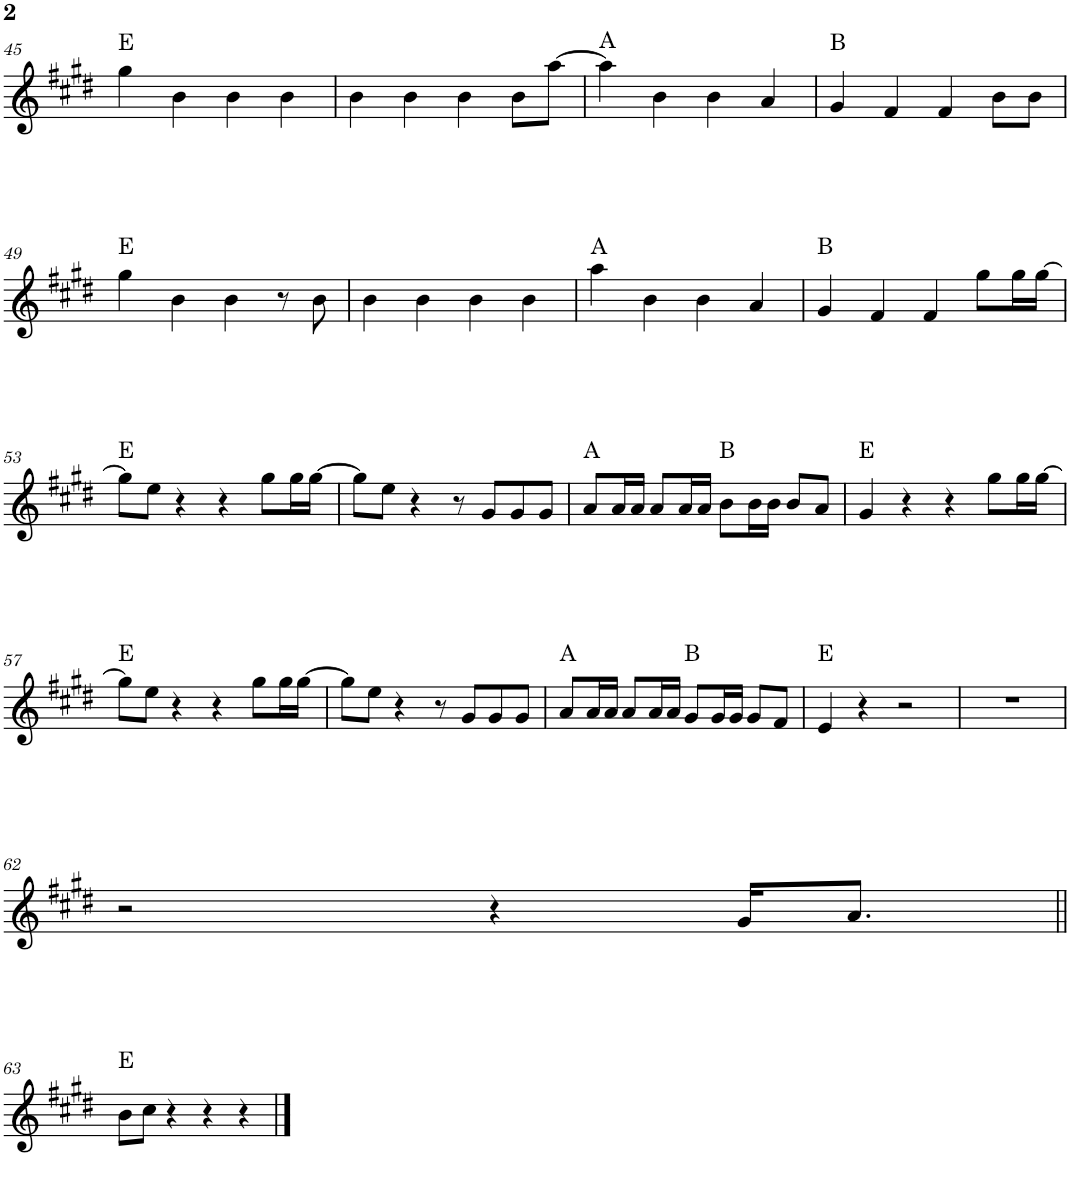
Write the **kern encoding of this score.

**kern	**harte
*part1	*part1
*staff1	*
*I"Piano	*
*I'Pno.	*
!!LO:PB:g=z
*clefG2	*
*k[f#c#g#d#]	*
*M4/4	*
=45	=45
4gg#\	E:maj
4b\	.
4b\	.
4b\	.
=46	=46
4b\	.
4b\	.
4b\	.
8b\L	.
[8aa\J	.
=47	=47
4aa\]	A:maj
4b\	.
4b\	.
4a/	.
=48	=48
4g#/	B:maj
4f#/	.
4f#/	.
8b\L	.
8b\J	.
!!LO:LB:g=z
=49	=49
4gg#\	E:maj
4b\	.
4b\	.
8r	.
8b\	.
=50	=50
4b\	.
4b\	.
4b\	.
4b\	.
=51	=51
4aa\	A:maj
4b\	.
4b\	.
4a/	.
=52	=52
4g#/	B:maj
4f#/	.
4f#/	.
8gg#\L	.
16gg#\L	.
[16gg#\JJ	.
!!LO:LB:g=z
=53	=53
8gg#\L]	E:maj
8ee\J	.
4r	.
4r	.
8gg#\L	.
16gg#\L	.
[16gg#\JJ	.
=54	=54
8gg#\L]	.
8ee\J	.
4r	.
8r	.
8g#/L	.
8g#/	.
8g#/J	.
=55	=55
8a/L	A:maj
16a/L	.
16a/JJ	.
8a/L	.
16a/L	.
16a/JJ	.
8b\L	B:maj
16b\L	.
16b\JJ	.
8b/L	.
8a/J	.
=56	=56
4g#/	E:maj
4r	.
4r	.
8gg#\L	.
16gg#\L	.
[16gg#\JJ	.
!!LO:LB:g=z
=57	=57
8gg#\L]	E:maj
8ee\J	.
4r	.
4r	.
8gg#\L	.
16gg#\L	.
[16gg#\JJ	.
=58	=58
8gg#\L]	.
8ee\J	.
4r	.
8r	.
8g#/L	.
8g#/	.
8g#/J	.
=59	=59
8a/L	A:maj
16a/L	.
16a/JJ	.
8a/L	.
16a/L	.
16a/JJ	.
8g#/L	B:maj
16g#/L	.
16g#/JJ	.
8g#/L	.
8f#/J	.
=60	=60
4e/	E:maj
4r	.
2r	.
=61	=61
1r	.
!!LO:LB:g=z
=62	=62
2r	.
4r	.
16g#/KL	.
8.a/J	.
!!LO:LB:g=z
=63||	=63||
8b\L	E:maj
8cc#\J	.
4r	.
4r	.
4r	.
==	==
*-	*-
